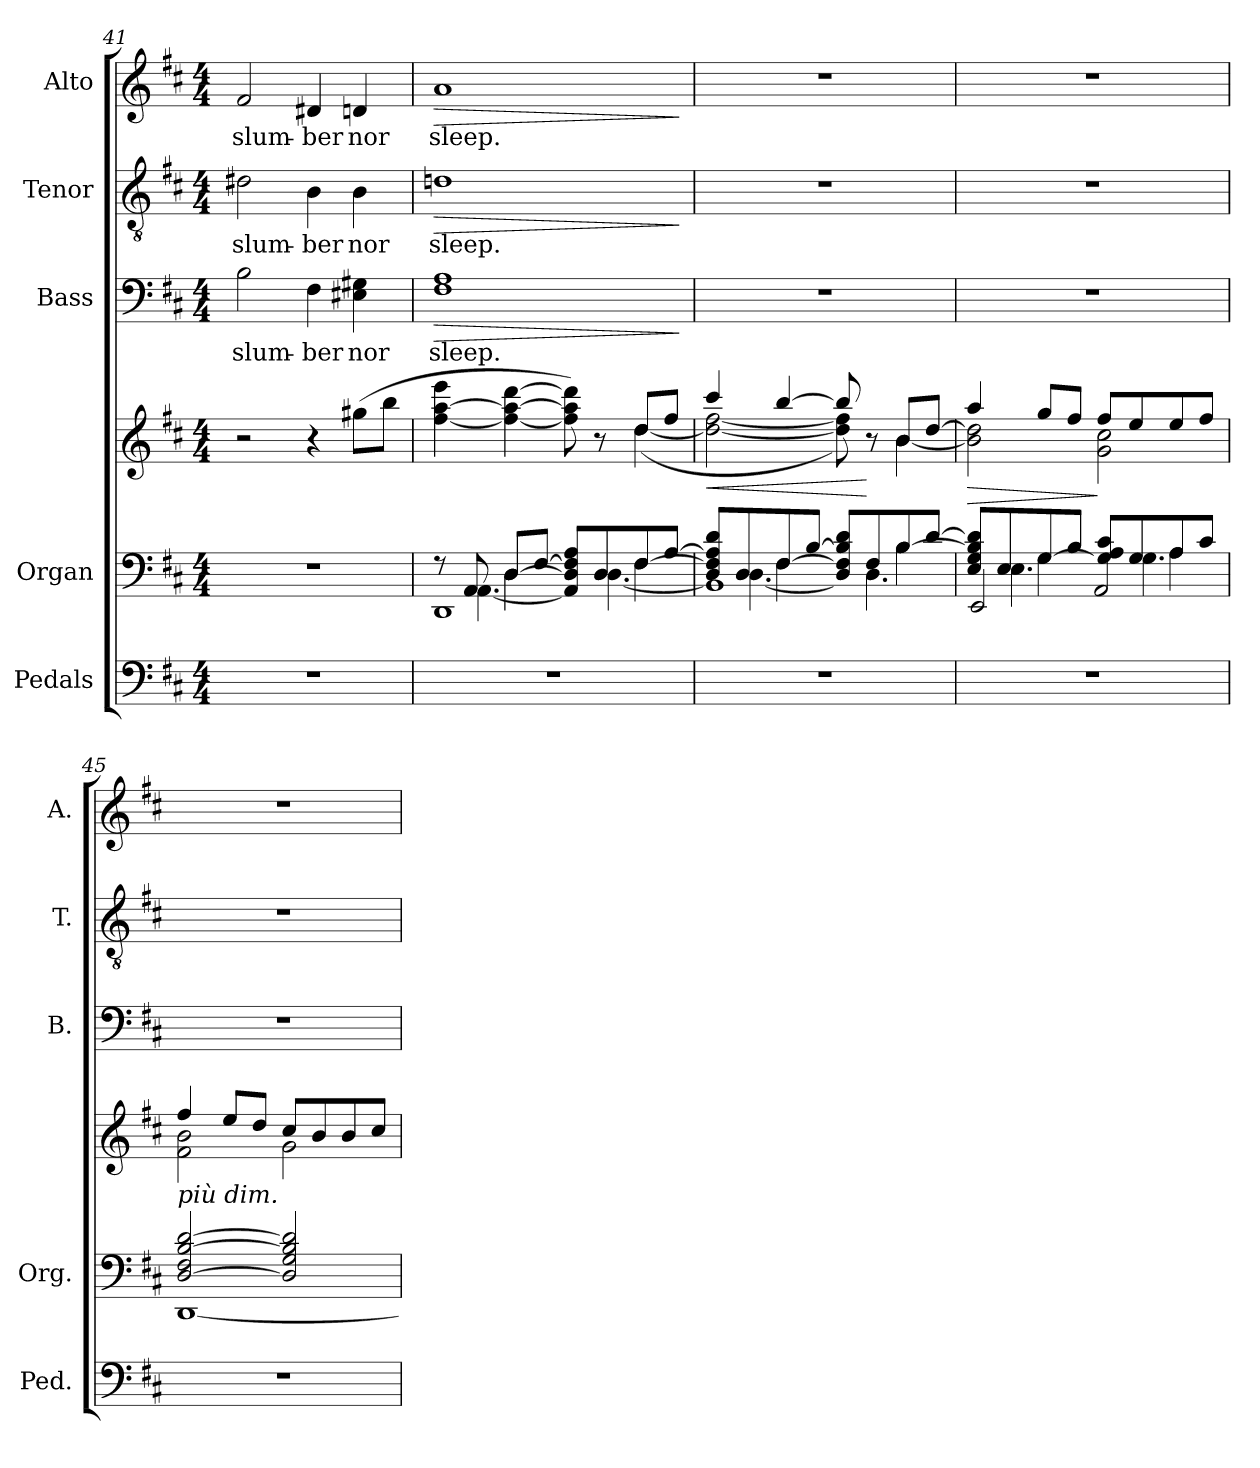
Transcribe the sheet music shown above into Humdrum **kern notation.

**kern	**kern	**kern	**dynam	**kern	**text	**dynam	**kern	**text	**dynam	**kern	**text	**dynam
*part5	*part4	*part4	*part4	*part3	*part3	*part3	*part2	*part2	*part2	*part1	*part1	*part1
*staff6	*staff5	*staff4	*staff4/5	*staff3	*staff3	*staff3	*staff2	*staff2	*staff2	*staff1	*staff1	*staff1
*I"Pedals	*I"Organ	*	*	*I"Bass	*	*	*I"Tenor	*	*	*I"Alto	*	*
*I'Ped.	*I'Org.	*	*	*I'B.	*	*	*I'T.	*	*	*I'A.	*	*
*clefF4	*clefF4	*clefG2	*	*clefF4	*	*	*clefGv2	*	*	*clefG2	*	*
*	*	*	*	*	*	*	*ITrd7c12	*	*	*	*	*
*k[f#c#]	*k[f#c#]	*k[f#c#]	*	*k[f#c#]	*	*	*k[f#c#]	*	*	*k[f#c#]	*	*
*D:	*D:	*D:	*	*D:	*	*	*D:	*	*	*D:	*	*
*M4/4	*M4/4	*M4/4	*	*M4/4	*	*	*M4/4	*	*	*M4/4	*	*
=41	=41	=41	=41	=41	=41	=41	=41	=41	=41	=41	=41	=41
!	!	!	!	!	!LO:LY:b:color=#000000	!	!	!	!	!	!	!
!	!	!	!	!	!	!	!	!LO:LY:b:color=#000000	!	!	!	!
!	!	!	!	!	!	!	!	!	!	!	!LO:LY:b:color=#000000	!
1r	1r	2r	.	2Bi\	slum-	.	2D#Xi\	slum-	.	2f#i/	slum-	.
!	!	!	!	!	!LO:LY:b:color=#000000	!	!	!	!	!	!	!
!	!	!	!	!	!	!	!	!LO:LY:b:color=#000000	!	!	!	!
!	!	!	!	!	!	!	!	!	!	!	!LO:LY:b:color=#000000	!
.	.	4r	.	4F#i\	-ber	.	4BBi\	-ber	.	4d#Xi/	-ber	.
!	!	!	!	!	!LO:LY:b:color=#000000	!	!	!	!	!	!	!
!	!	!	!	!	!	!	!	!LO:LY:b:color=#000000	!	!	!	!
!	!	!	!	!	!	!	!	!	!	!	!LO:LY:b:color=#000000	!
.	.	(8gg#Xi\L	.	4E#Xi\ 4G#Xi	nor	.	4BBi\	nor	.	4dni/	nor	.
.	.	8bbi\J	.	.	.	.	.	.	.	.	.	.
=42	=42	=42	=42	=42	=42	=42	=42	=42	=42	=42	=42	=42
*	*^	*^	*	*	*	*	*	*	*	*	*	*
*	*	*^	*	*	*	*	*	*	*	*	*	*	*	*
*	*	*	*^	*	*	*	*	*	*	*	*	*	*	*	*
!	!	!	!	!	!	!	!	!	!LO:LY:b:color=#000000	!LO:HP:b	!	!	!	!	!	!
!	!	!	!	!	!	!	!	!	!	!	!	!LO:LY:b:color=#000000	!LO:HP:b	!	!	!
!	!	!	!	!	!	!	!	!	!	!	!	!	!	!	!LO:LY:b:color=#000000	!LO:HP:b
1r	8r	8ryy	4ryy	1DDi	[4ff#i\ [4aai 4eeei	2ryy	.	1F#i 1Ai	sleep.	>	1Dni	sleep.	>	1ai	sleep.	>
.	8AAi/	[4.AAi\	.	.	.	.	.	.	.	.	.	.	.	.	.	.
.	8Di/L	.	[4Di\	.	4ff#i\_ 4aai_ [4dddi	.	.	.	.	.	.	.	.	.	.	.
.	[8F#i/J	.	.	.	.	.	.	.	.	.	.	.	.	.	.	.
.	8AAi/] 8Di] 8F#i] 8AiL	8ryy	4ryy	.	8ff#i\] 8aai] 8dddi])	4ryy	.	.	.	.	.	.	.	.	.	.
.	8Di/	[4.Di\	.	.	8r	.	.	.	.	.	.	.	.	.	.	.
.	8F#i/	.	[4F#i\	.	8ddi/L	([4ddi\	.	.	.	.	.	.	.	.	.	.
.	[8Ai/J	.	.	.	8ff#i/J	.	.	.	.	.	.	.	.	.	.	.
*	*v	*v	*v	*v	*	*	*	*	*	*	*	*	*	*	*	*
*	*	*v	*v	*	*	*	*	*	*	*	*	*	*
.	.	.	.	.	.	]	.	.	]	.	.	]
=43	=43	=43	=43	=43	=43	=43	=43	=43	=43	=43	=43	=43
*	*^	*^	*	*	*	*	*	*	*	*	*	*
*	*	*^	*	*	*	*	*	*	*	*	*	*	*	*
*	*	*	*^	*	*	*	*	*	*	*	*	*	*	*	*
!	!	!	!	!	!	!	!LO:HP:b	!	!	!	!	!	!	!	!	!
1r	8Di/] 8F#i] 8Ai] 8diL	8ryy	4ryy	1BBi	4ccc#i/	2ddi\_ [2ff#i	<	1r	.	.	1r	.	.	1r	.	.
.	8Di/	[4.Di\	.	.	.	.	.	.	.	.	.	.	.	.	.	.
.	8F#i/	.	[4F#i\	.	[4bbi/	.	.	.	.	.	.	.	.	.	.	.
.	[8Bi/J	.	.	.	.	.	.	.	.	.	.	.	.	.	.	.
.	8Di/] 8F#i] 8Bi] 8diL	8ryy	4ryy	.	8bbi/]	8ddi\] 8ff#i])	.	.	.	.	.	.	.	.	.	.
.	8F#i/	4.Di\	.	.	8r	8ryy	[	.	.	.	.	.	.	.	.	.
.	8Bi/	.	[4Bi\	.	8bi/L	[4bi\	.	.	.	.	.	.	.	.	.	.
.	[8di/J	.	.	.	[8ddi/J	.	.	.	.	.	.	.	.	.	.	.
=44	=44	=44	=44	=44	=44	=44	=44	=44	=44	=44	=44	=44	=44	=44	=44	=44
!	!	!	!	!	!	!	!LO:HP:b	!	!	!	!	!	!	!	!	!
1r	8Ei/ 8Gi 8Bi] 8di]L	8ryy	4ryy	2EEi/	4aai/	2bi\] 2ddi]	>	1r	.	.	1r	.	.	1r	.	.
.	8Ei/	4.Ei\	.	.	.	.	.	.	.	.	.	.	.	.	.	.
.	8Gi/	.	[4Gi\	.	8ggi/L	.	.	.	.	.	.	.	.	.	.	.
.	8Bi/J	.	.	.	8ff#i/J	.	.	.	.	.	.	.	.	.	.	.
.	8Gi/] 8Ai 8c#iL	8ryy	4ryy	2AAi/	8ff#i/L	2gi\ 2cc#i	]	.	.	.	.	.	.	.	.	.
.	8Gi/	4.Gi\	.	.	8eei/	.	.	.	.	.	.	.	.	.	.	.
.	8Ai/	.	4Ai\	.	8eei/	.	.	.	.	.	.	.	.	.	.	.
.	8c#i/J	.	.	.	8ff#i/J	.	.	.	.	.	.	.	.	.	.	.
*	*	*v	*v	*v	*	*	*	*	*	*	*	*	*	*	*	*
!!LO:LB:g=z
=45	=45	=45	=45	=45	=45	=45	=45	=45	=45	=45	=45	=45	=45	=45
!	!	!	!LO:TX:b:i:t=più dim.	!	!	!	!	!	!	!	!	!	!	!
1r	[2Di/ 2F#i [2Bi [2di	[1DDi	4ff#i/	2f#i\ 2bi	.	1r	.	.	1r	.	.	1r	.	.
.	.	.	8eei/L	.	.	.	.	.	.	.	.	.	.	.
.	.	.	8ddi/J	.	.	.	.	.	.	.	.	.	.	.
.	2Di/] 2Gi 2Bi] 2di]	.	8cc#i/L	2gi\	.	.	.	.	.	.	.	.	.	.
.	.	.	8bi/	.	.	.	.	.	.	.	.	.	.	.
.	.	.	8bi/	.	.	.	.	.	.	.	.	.	.	.
.	.	.	8cc#i/J	.	.	.	.	.	.	.	.	.	.	.
*	*v	*v	*	*	*	*	*	*	*	*	*	*	*	*
*	*	*v	*v	*	*	*	*	*	*	*	*	*	*
=	=	=	=	=	=	=	=	=	=	=	=	=
*-	*-	*-	*-	*-	*-	*-	*-	*-	*-	*-	*-	*-
